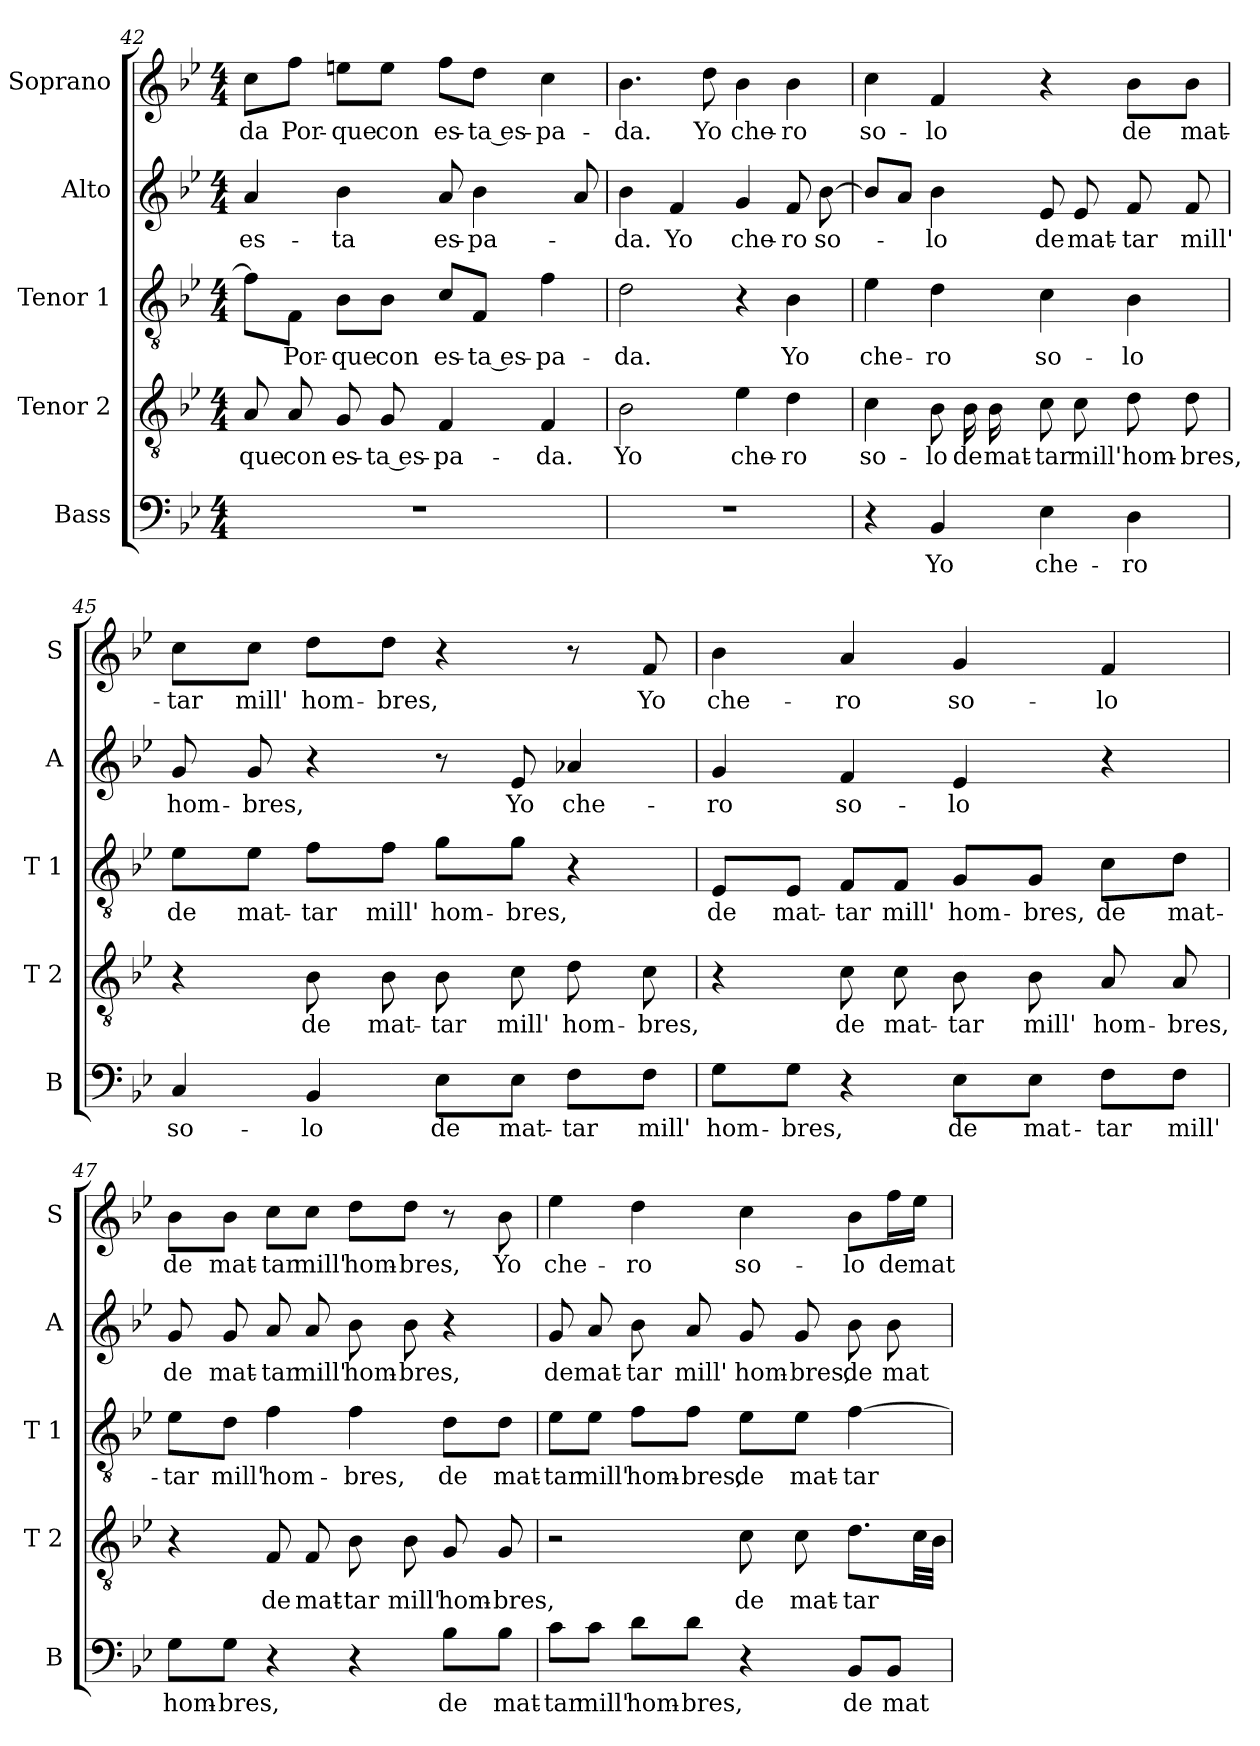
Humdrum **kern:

**kern	**text	**kern	**text	**kern	**text	**kern	**text	**kern	**text
*part5	*part5	*part4	*part4	*part3	*part3	*part2	*part2	*part1	*part1
*staff5	*staff5	*staff4	*staff4	*staff3	*staff3	*staff2	*staff2	*staff1	*staff1
*I"Bass	*	*I"Tenor 2	*	*I"Tenor 1	*	*I"Alto	*	*I"Soprano	*
*I'B	*	*I'T 2	*	*I'T 1	*	*I'A	*	*I'S	*
*clefF4	*	*clefGv2	*	*clefGv2	*	*clefG2	*	*clefG2	*
*k[b-e-]	*	*k[b-e-]	*	*k[b-e-]	*	*k[b-e-]	*	*k[b-e-]	*
*B-:	*	*B-:	*	*B-:	*	*B-:	*	*B-:	*
*M4/4	*	*M4/4	*	*M4/4	*	*M4/4	*	*M4/4	*
=42	=42	=42	=42	=42	=42	=42	=42	=42	=42
!	!	!	!LO:LY:b	!	!	!	!LO:LY:b	!	!LO:LY:b
1r	.	8A/	-que	8f\L]	.	4a/	es-	8cc\L	-da
!	!	!	!LO:LY:b	!	!LO:LY:b	!	!	!	!LO:LY:b
.	.	8A/	con	8F\J	Por-	.	.	8ff\J	Por-
!	!	!	!LO:LY:b	!	!LO:LY:b	!	!LO:LY:b	!	!LO:LY:b
.	.	8G/	es-	8B-\L	-que	4b-\	-ta	8een\L	-que
!	!	!	!LO:LY:b	!	!LO:LY:b	!	!	!	!LO:LY:b
.	.	8G/	-ta es-	8B-\J	con	.	.	8ee\J	con
!	!	!	!LO:LY:b	!	!LO:LY:b	!	!LO:LY:b	!	!LO:LY:b
.	.	4F/	-pa-	8c/L	es-	8a/	es-	8ff\L	es-
!	!	!	!	!	!LO:LY:b	!	!LO:LY:b	!	!LO:LY:b
.	.	.	.	8F/J	-ta es-	4b-\	-pa-	8dd\J	-ta es-
!	!	!	!LO:LY:b	!	!LO:LY:b	!	!	!	!LO:LY:b
.	.	4F/	-da.	4f\	-pa-	.	.	4cc\	-pa-
.	.	.	.	.	.	8a/	.	.	.
=43	=43	=43	=43	=43	=43	=43	=43	=43	=43
!	!	!	!LO:LY:b	!	!LO:LY:b	!	!LO:LY:b	!	!LO:LY:b
1r	.	2B-\	Yo	2d\	-da.	4b-\	-da.	4.b-\	-da.
!	!	!	!	!	!	!	!LO:LY:b	!	!
.	.	.	.	.	.	4f/	Yo	.	.
!	!	!	!	!	!	!	!	!	!LO:LY:b
.	.	.	.	.	.	.	.	8dd\	Yo
!	!	!	!LO:LY:b	!	!	!	!LO:LY:b	!	!LO:LY:b
.	.	4e-\	che-	4r	.	4g/	che-	4b-\	che-
!	!	!	!LO:LY:b	!	!LO:LY:b	!	!LO:LY:b	!	!LO:LY:b
.	.	4d\	-ro	4B-\	Yo	8f/	-ro	4b-\	-ro
!	!	!	!	!	!	!	!LO:LY:b	!	!
.	.	.	.	.	.	[8b-\	so-	.	.
!!LO:PB:g=z
=44	=44	=44	=44	=44	=44	=44	=44	=44	=44
!	!	!	!LO:LY:b	!	!LO:LY:b	!	!	!	!LO:LY:b
4r	.	4c\	so-	4e-\	che-	8b-/L]	.	4cc\	so-
.	.	.	.	.	.	8a/J	.	.	.
!	!LO:LY:b	!	!LO:LY:b	!	!LO:LY:b	!	!LO:LY:b	!	!LO:LY:b
4BB-/	Yo	8B-\	-lo	4d\	-ro	4b-\	-lo	4f/	-lo
!	!	!	!LO:LY:b	!	!	!	!	!	!
.	.	16B-\	de	.	.	.	.	.	.
!	!	!	!LO:LY:b	!	!	!	!	!	!
.	.	16B-\	mat-	.	.	.	.	.	.
!	!LO:LY:b	!	!LO:LY:b	!	!LO:LY:b	!	!LO:LY:b	!	!
4E-\	che-	8c\	-tar	4c\	so-	8e-/	de	4r	.
!	!	!	!LO:LY:b	!	!	!	!LO:LY:b	!	!
.	.	8c\	mill'	.	.	8e-/	mat-	.	.
!	!LO:LY:b	!	!LO:LY:b	!	!LO:LY:b	!	!LO:LY:b	!	!LO:LY:b
4D\	-ro	8d\	hom-	4B-\	-lo	8f/	-tar	8b-\L	de
!	!	!	!LO:LY:b	!	!	!	!LO:LY:b	!	!LO:LY:b
.	.	8d\	-bres,	.	.	8f/	mill'	8b-\J	mat-
=45	=45	=45	=45	=45	=45	=45	=45	=45	=45
!	!LO:LY:b	!	!	!	!LO:LY:b	!	!LO:LY:b	!	!LO:LY:b
4C/	so-	4r	.	8e-\L	de	8g/	hom-	8cc\L	-tar
!	!	!	!	!	!LO:LY:b	!	!LO:LY:b	!	!LO:LY:b
.	.	.	.	8e-\J	mat-	8g/	-bres,	8cc\J	mill'
!	!LO:LY:b	!	!LO:LY:b	!	!LO:LY:b	!	!	!	!LO:LY:b
4BB-/	-lo	8B-\	de	8f\L	-tar	4r	.	8dd\L	hom-
!	!	!	!LO:LY:b	!	!LO:LY:b	!	!	!	!LO:LY:b
.	.	8B-\	mat-	8f\J	mill'	.	.	8dd\J	-bres,
!	!LO:LY:b	!	!LO:LY:b	!	!LO:LY:b	!	!	!	!
8E-\L	de	8B-\	-tar	8g\L	hom-	8r	.	4r	.
!	!LO:LY:b	!	!LO:LY:b	!	!LO:LY:b	!	!LO:LY:b	!	!
8E-\J	mat-	8c\	mill'	8g\J	-bres,	8e-/	Yo	.	.
!	!LO:LY:b	!	!LO:LY:b	!	!	!	!LO:LY:b	!	!
8F\L	-tar	8d\	hom-	4r	.	4a-X/	che-	8r	.
!	!LO:LY:b	!	!LO:LY:b	!	!	!	!	!	!LO:LY:b
8F\J	mill'	8c\	-bres,	.	.	.	.	8f/	Yo
=46	=46	=46	=46	=46	=46	=46	=46	=46	=46
!	!LO:LY:b	!	!	!	!LO:LY:b	!	!LO:LY:b	!	!LO:LY:b
8G\L	hom-	4r	.	8E-/L	de	4g/	-ro	4b-\	che-
!	!LO:LY:b	!	!	!	!LO:LY:b	!	!	!	!
8G\J	-bres,	.	.	8E-/J	mat-	.	.	.	.
!	!	!	!LO:LY:b	!	!LO:LY:b	!	!LO:LY:b	!	!LO:LY:b
4r	.	8c\	de	8F/L	-tar	4f/	so-	4a/	-ro
!	!	!	!LO:LY:b	!	!LO:LY:b	!	!	!	!
.	.	8c\	mat-	8F/J	mill'	.	.	.	.
!	!LO:LY:b	!	!LO:LY:b	!	!LO:LY:b	!	!LO:LY:b	!	!LO:LY:b
8E-\L	de	8B-\	-tar	8G/L	hom-	4e-/	-lo	4g/	so-
!	!LO:LY:b	!	!LO:LY:b	!	!LO:LY:b	!	!	!	!
8E-\J	mat-	8B-\	mill'	8G/J	-bres,	.	.	.	.
!	!LO:LY:b	!	!LO:LY:b	!	!LO:LY:b	!	!	!	!LO:LY:b
8F\L	-tar	8A/	hom-	8c\L	de	4r	.	4f/	-lo
!	!LO:LY:b	!	!LO:LY:b	!	!LO:LY:b	!	!	!	!
8F\J	mill'	8A/	-bres,	8d\J	mat-	.	.	.	.
!!LO:LB:g=z
=47	=47	=47	=47	=47	=47	=47	=47	=47	=47
!	!LO:LY:b	!	!	!	!LO:LY:b	!	!LO:LY:b	!	!LO:LY:b
8G\L	hom-	4r	.	8e-\L	-tar	8g/	de	8b-\L	de
!	!LO:LY:b	!	!	!	!LO:LY:b	!	!LO:LY:b	!	!LO:LY:b
8G\J	-bres,	.	.	8d\J	mill'	8g/	mat-	8b-\J	mat-
!	!	!	!LO:LY:b	!	!LO:LY:b	!	!LO:LY:b	!	!LO:LY:b
4r	.	8F/	de	4f\	hom-	8a/	-tar	8cc\L	-tar
!	!	!	!LO:LY:b	!	!	!	!LO:LY:b	!	!LO:LY:b
.	.	8F/	mat-	.	.	8a/	mill'	8cc\J	mill'
!	!	!	!LO:LY:b	!	!LO:LY:b	!	!LO:LY:b	!	!LO:LY:b
4r	.	8B-\	-tar	4f\	-bres,	8b-\	hom-	8dd\L	hom-
!	!	!	!LO:LY:b	!	!	!	!LO:LY:b	!	!LO:LY:b
.	.	8B-\	mill'	.	.	8b-\	-bres,	8dd\J	-bres,
!	!LO:LY:b	!	!LO:LY:b	!	!LO:LY:b	!	!	!	!
8B-\L	de	8G/	hom-	8d\L	de	4r	.	8r	.
!	!LO:LY:b	!	!LO:LY:b	!	!LO:LY:b	!	!	!	!LO:LY:b
8B-\J	mat-	8G/	-bres,	8d\J	mat-	.	.	8b-\	Yo
=48	=48	=48	=48	=48	=48	=48	=48	=48	=48
!	!LO:LY:b	!	!	!	!LO:LY:b	!	!LO:LY:b	!	!LO:LY:b
8c\L	-tar	2r	.	8e-\L	-tar	8g/	de	4ee-\	che-
!	!LO:LY:b	!	!	!	!LO:LY:b	!	!LO:LY:b	!	!
8c\J	mill'	.	.	8e-\J	mill'	8a/	mat-	.	.
!	!LO:LY:b	!	!	!	!LO:LY:b	!	!LO:LY:b	!	!LO:LY:b
8d\L	hom-	.	.	8f\L	hom-	8b-\	-tar	4dd\	-ro
!	!LO:LY:b	!	!	!	!LO:LY:b	!	!LO:LY:b	!	!
8d\J	-bres,	.	.	8f\J	-bres,	8a/	mill'	.	.
!	!	!	!LO:LY:b	!	!LO:LY:b	!	!LO:LY:b	!	!LO:LY:b
4r	.	8c\	de	8e-\L	de	8g/	hom-	4cc\	so-
!	!	!	!LO:LY:b	!	!LO:LY:b	!	!LO:LY:b	!	!
.	.	8c\	mat-	8e-\J	mat-	8g/	-bres,	.	.
!	!LO:LY:b	!	!LO:LY:b	!	!LO:LY:b	!	!LO:LY:b	!	!LO:LY:b
8BB-/L	de	8.d\L	-tar	[4f\	-tar	8b-\	de	8b-\L	-lo
!	!LO:LY:b	!	!	!	!	!	!LO:LY:b	!	!LO:LY:b
8BB-/J	mat-	.	.	.	.	8b-\	mat-	16ff\L	de
!	!	!	!	!	!	!	!	!	!LO:LY:b
.	.	32c\LL	.	.	.	.	.	16ee-\JJ	mat-
.	.	32B-\JJJ	.	.	.	.	.	.	.
=	=	=	=	=	=	=	=	=	=
*-	*-	*-	*-	*-	*-	*-	*-	*-	*-
